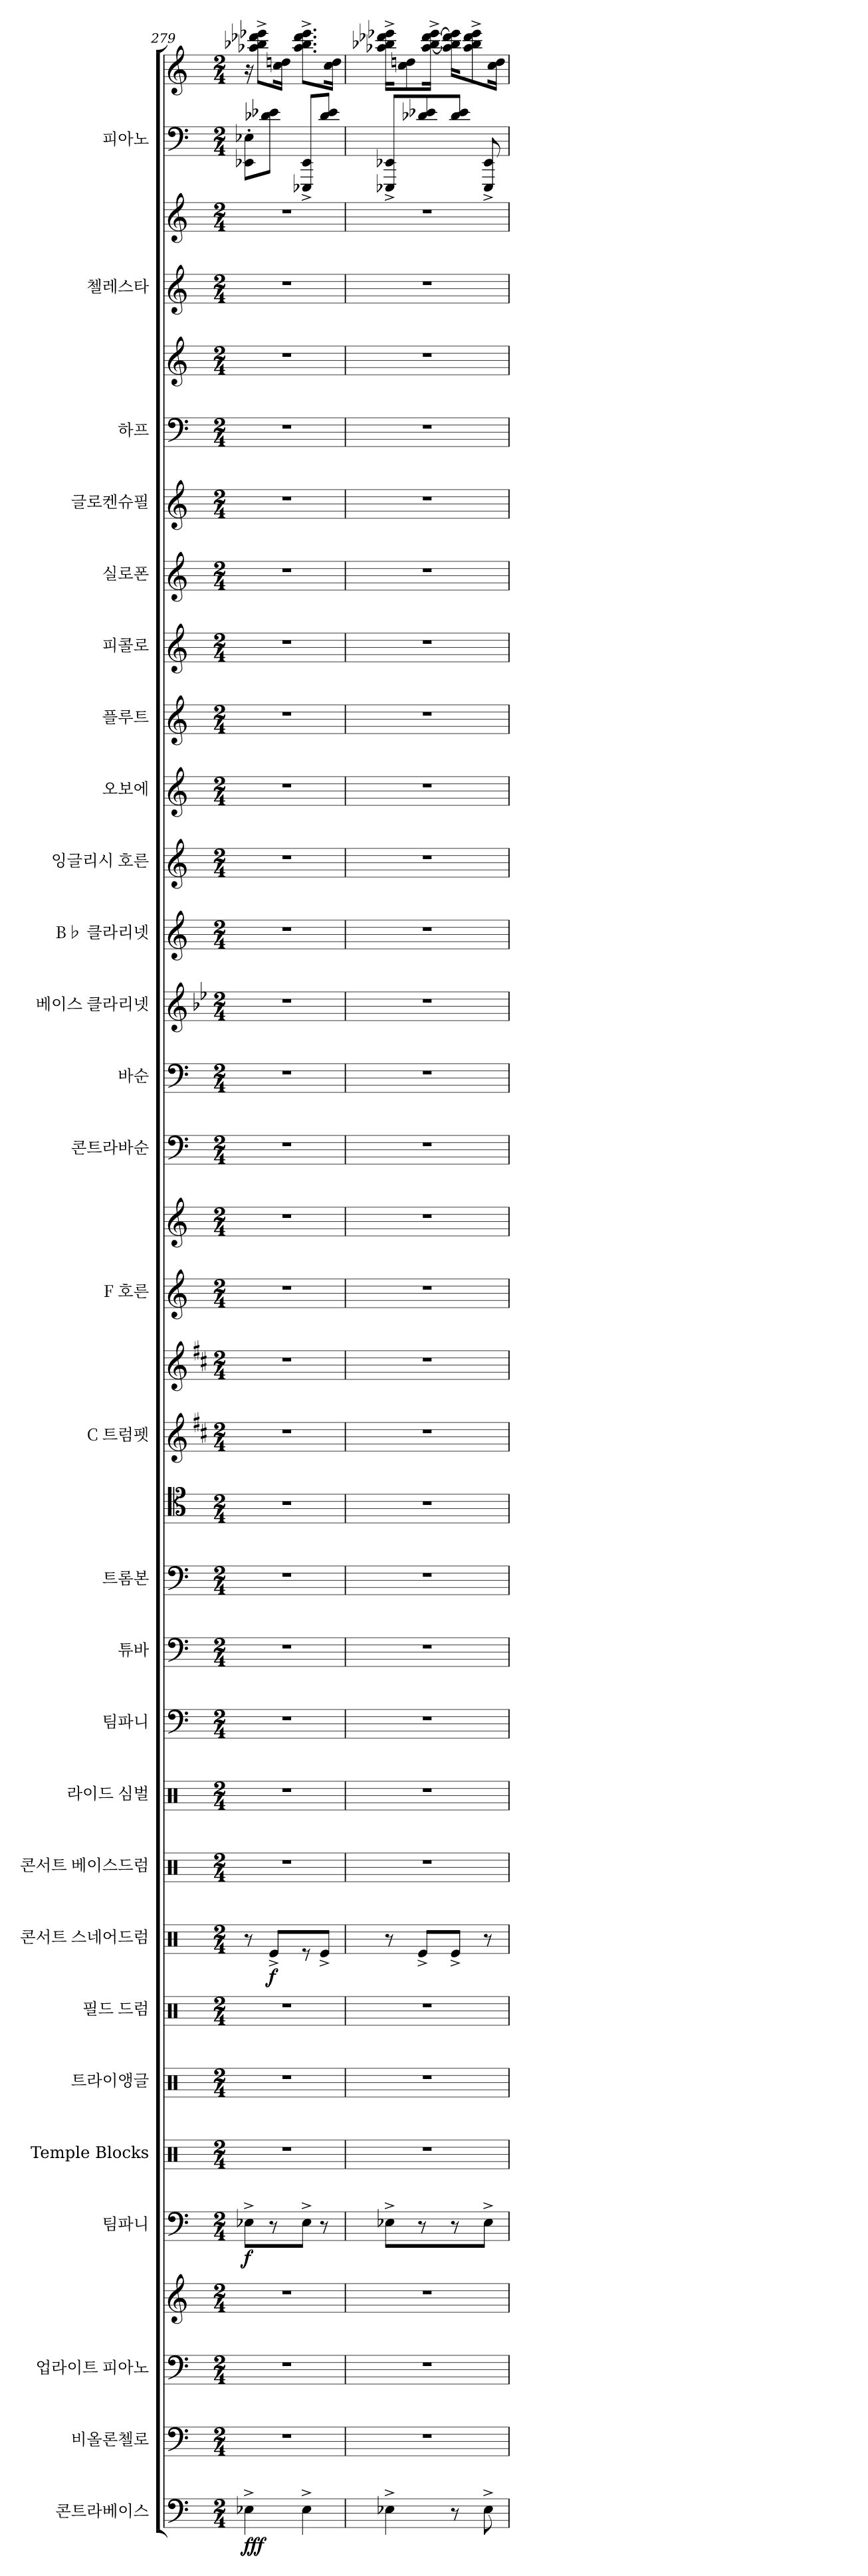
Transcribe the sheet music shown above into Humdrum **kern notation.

**kern	**dynam	**kern	**kern	**kern	**kern	**dynam	**kern	**kern	**kern	**kern	**dynam	**kern	**kern	**kern	**kern	**kern	**kern	**kern	**kern	**kern	**kern	**kern	**kern	**kern	**kern	**kern	**kern	**kern	**kern	**kern	**kern	**kern	**kern	**kern	**kern	**kern	**kern
*part28	*part28	*part27	*part26	*part26	*part25	*part25	*part24	*part23	*part22	*part21	*part21	*part20	*part19	*part18	*part17	*part16	*part16	*part15	*part15	*part14	*part14	*part13	*part12	*part11	*part10	*part9	*part8	*part7	*part6	*part5	*part4	*part3	*part3	*part2	*part2	*part1	*part1
*staff35	*staff35	*staff34	*staff33	*staff32	*staff31	*staff31	*staff30	*staff29	*staff28	*staff27	*staff27	*staff26	*staff25	*staff24	*staff23	*staff22	*staff21	*staff20	*staff19	*staff18	*staff17	*staff16	*staff15	*staff14	*staff13	*staff12	*staff11	*staff10	*staff9	*staff8	*staff7	*staff6	*staff5	*staff4	*staff3	*staff2	*staff1
*I"콘트라베이스	*	*I"비올론첼로	*I"업라이트 피아노	*	*I"팀파니	*	*I"Temple Blocks	*I"트라이앵글	*I"필드 드럼	*I"콘서트 스네어드럼	*	*I"콘서트 베이스드럼	*I"라이드 심벌	*I"팀파니	*I"튜바	*I"트롬본	*	*I"C 트럼펫	*	*I"F 호른	*	*I"콘트라바순	*I"바순	*I"베이스 클라리넷	*I"B♭ 클라리넷	*I"잉글리시 호른	*I"오보에	*I"플루트	*I"피콜로	*I"실로폰	*I"글로켄슈필	*I"하프	*	*I"첼레스타	*	*I"피아노	*
*	*	*	*	*	*	*	*I'Tmp. Bl.	*	*	*	*	*	*	*	*	*	*	*	*	*	*	*	*	*	*	*	*	*	*	*	*	*	*	*	*	*	*
*clefF4	*	*clefF4	*clefF4	*clefG2	*clefF4	*	*clefX	*clefX	*clefX	*clefX	*	*clefX	*clefX	*clefF4	*clefF4	*clefF4	*clefC4	*clefG2	*clefG2	*clefG2	*clefG2	*clefF4	*clefF4	*clefG2	*clefG2	*clefG2	*clefG2	*clefG2	*clefG2	*clefG2	*clefG2	*clefF4	*clefG2	*clefG2	*clefG2	*clefF4	*clefG2
*ITrd7c12	*	*	*	*	*	*	*	*	*	*	*	*	*	*	*	*	*	*ITrd1c2	*ITrd1c2	*ITrd4c7	*ITrd4c7	*ITrd7c12	*	*ITrd8c14	*ITrd1c2	*ITrd4c7	*	*	*ITrd-7c-12	*ITrd-7c-12	*ITrd-14c-24	*	*	*ITrd-7c-12	*ITrd-7c-12	*	*
*k[]	*	*k[]	*k[]	*k[]	*k[]	*	*k[]	*k[]	*k[]	*k[]	*	*k[]	*k[]	*k[]	*k[]	*k[]	*k[]	*k[]	*k[]	*k[b-]	*k[b-]	*k[]	*k[]	*k[b-e-]	*k[b-e-]	*k[b-]	*k[]	*k[]	*k[]	*k[]	*k[]	*k[]	*k[]	*k[]	*k[]	*k[]	*k[]
*M2/4	*	*M2/4	*M2/4	*M2/4	*M2/4	*	*M2/4	*M2/4	*M2/4	*M2/4	*	*M2/4	*M2/4	*M2/4	*M2/4	*M2/4	*M2/4	*M2/4	*M2/4	*M2/4	*M2/4	*M2/4	*M2/4	*M2/4	*M2/4	*M2/4	*M2/4	*M2/4	*M2/4	*M2/4	*M2/4	*M2/4	*M2/4	*M2/4	*M2/4	*M2/4	*M2/4
=279	=279	=279	=279	=279	=279	=279	=279	=279	=279	=279	=279	=279	=279	=279	=279	=279	=279	=279	=279	=279	=279	=279	=279	=279	=279	=279	=279	=279	=279	=279	=279	=279	=279	=279	=279	=279	=279
!	!LO:DY:b	!	!	!	!	!LO:DY:b	!	!	!	!	!	!	!	!	!	!	!	!	!	!	!	!	!	!	!	!	!	!	!	!	!	!	!	!	!	!	!
4EE-X^\	fff	2r	2r	2r	8E-X^\L	f	2r	2r	2r	8r	.	2r	2r	2r	2r	2r	2r	2r	2r	2r	2r	2r	2r	2r	2r	2r	2r	2r	2r	2r	2r	2r	2r	2r	2r	8EE-X\' 8E-X\'L	16r
.	.	.	.	.	.	.	.	.	.	.	.	.	.	.	.	.	.	.	.	.	.	.	.	.	.	.	.	.	.	.	.	.	.	.	.	.	8aa-X\^ 8bb-X\^ 8ddd-X\^ 8eee-X\^L
!	!	!	!	!	!	!	!	!	!	!	!LO:DY:b	!	!	!	!	!	!	!	!	!	!	!	!	!	!	!	!	!	!	!	!	!	!	!	!	!	!
.	.	.	.	.	8r	.	.	.	.	8Re^/L	f	.	.	.	.	.	.	.	.	.	.	.	.	.	.	.	.	.	.	.	.	.	.	.	.	8d-X\ 8e-X\J	.
.	.	.	.	.	.	.	.	.	.	.	.	.	.	.	.	.	.	.	.	.	.	.	.	.	.	.	.	.	.	.	.	.	.	.	.	.	16cc\ 16ddn\Jk
4EE-^\	.	.	.	.	8E-^\J	.	.	.	.	8r	.	.	.	.	.	.	.	.	.	.	.	.	.	.	.	.	.	.	.	.	.	.	.	.	.	8EEE-X/^ 8EE-/^L	8.aa-\^ 8.bb-\^ 8.ddd-\^ 8.eee-\^L
.	.	.	.	.	8r	.	.	.	.	8Re^/J	.	.	.	.	.	.	.	.	.	.	.	.	.	.	.	.	.	.	.	.	.	.	.	.	.	8d-/ 8e-/J	.
.	.	.	.	.	.	.	.	.	.	.	.	.	.	.	.	.	.	.	.	.	.	.	.	.	.	.	.	.	.	.	.	.	.	.	.	.	16cc\ 16dd\Jk
!!LO:LB:g=z
=280	=280	=280	=280	=280	=280	=280	=280	=280	=280	=280	=280	=280	=280	=280	=280	=280	=280	=280	=280	=280	=280	=280	=280	=280	=280	=280	=280	=280	=280	=280	=280	=280	=280	=280	=280	=280	=280
4EE-X^\	.	2r	2r	2r	8E-X^\L	.	2r	2r	2r	8r	.	2r	2r	2r	2r	2r	2r	2r	2r	2r	2r	2r	2r	2r	2r	2r	2r	2r	2r	2r	2r	2r	2r	2r	2r	8EEE-X/^ 8EE-X/^L	16aa-X\^ 16bb-X\^ 16ddd-X\^ 16eee-X\^KL
.	.	.	.	.	.	.	.	.	.	.	.	.	.	.	.	.	.	.	.	.	.	.	.	.	.	.	.	.	.	.	.	.	.	.	.	.	8cc\ 8ddn\
.	.	.	.	.	8r	.	.	.	.	8Re^/L	.	.	.	.	.	.	.	.	.	.	.	.	.	.	.	.	.	.	.	.	.	.	.	.	.	8d-X/ 8e-X/	.
.	.	.	.	.	.	.	.	.	.	.	.	.	.	.	.	.	.	.	.	.	.	.	.	.	.	.	.	.	.	.	.	.	.	.	.	.	[16aa-\^ [16bb-\^ [16ddd-\^ [16eee-\^Jk
8r	.	.	.	.	8r	.	.	.	.	8Re^/J	.	.	.	.	.	.	.	.	.	.	.	.	.	.	.	.	.	.	.	.	.	.	.	.	.	8d-/ 8e-/J	16aa-\] 16bb-\] 16ddd-\] 16eee-\]KL
.	.	.	.	.	.	.	.	.	.	.	.	.	.	.	.	.	.	.	.	.	.	.	.	.	.	.	.	.	.	.	.	.	.	.	.	.	8aa-\^ 8bb-\^ 8ddd-\^ 8eee-\^
8EE-^\	.	.	.	.	8E-^\J	.	.	.	.	8r	.	.	.	.	.	.	.	.	.	.	.	.	.	.	.	.	.	.	.	.	.	.	.	.	.	8EEE-/^ 8EE-/^L	.
.	.	.	.	.	.	.	.	.	.	.	.	.	.	.	.	.	.	.	.	.	.	.	.	.	.	.	.	.	.	.	.	.	.	.	.	.	16cc\ 16dd\Jk
=	=	=	=	=	=	=	=	=	=	=	=	=	=	=	=	=	=	=	=	=	=	=	=	=	=	=	=	=	=	=	=	=	=	=	=	=	=
*-	*-	*-	*-	*-	*-	*-	*-	*-	*-	*-	*-	*-	*-	*-	*-	*-	*-	*-	*-	*-	*-	*-	*-	*-	*-	*-	*-	*-	*-	*-	*-	*-	*-	*-	*-	*-	*-
